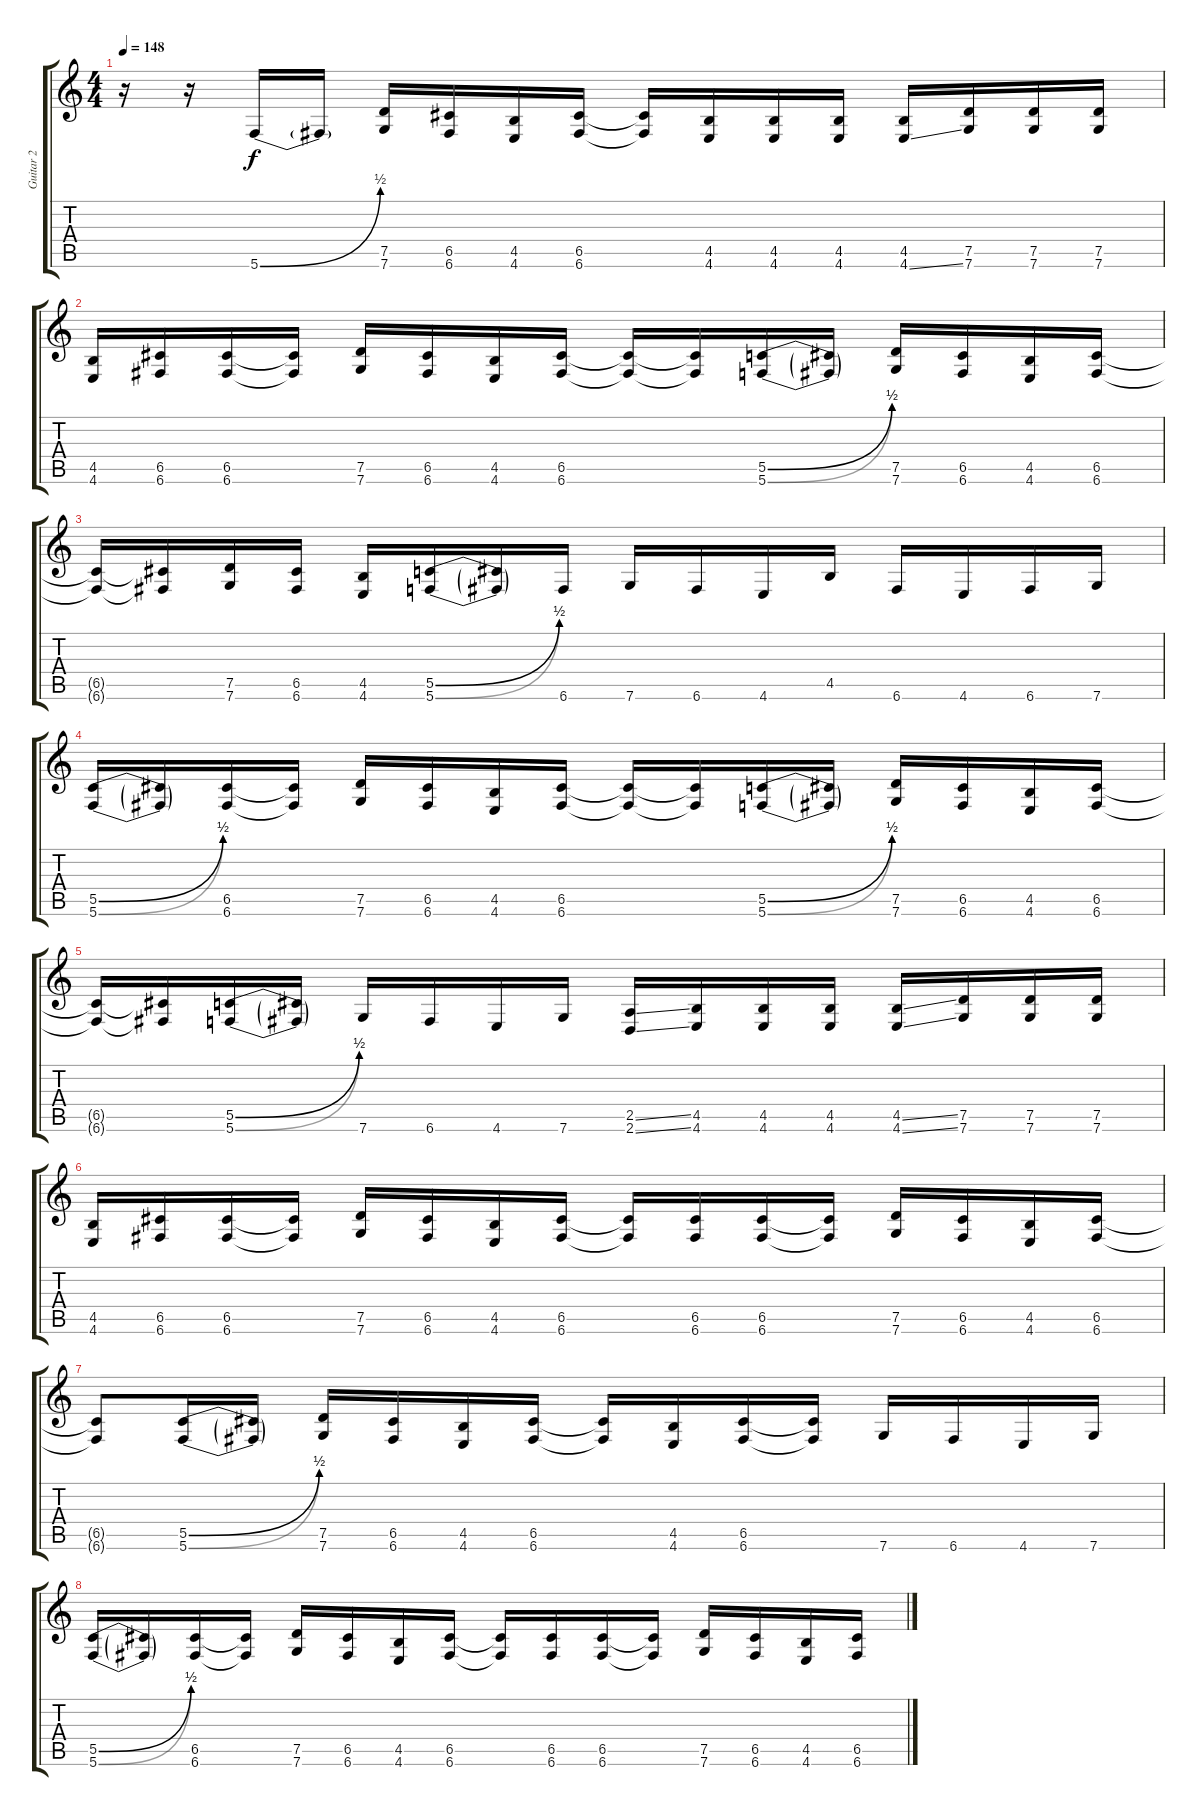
\track ("Guitar 2" "Guitar 2") {instrument overdrivenguitar}
\staff {score tabs}
\tuning (D4 A3 F3 C3 G2 C2) {hide}
\ts (4 4)
\tempo 148
\clef g2
\ks c
r.16{dy f} r.16 5.6{be (bend 0 0 60 2)}.16 5.6{t}.16 (7.5 7.6).16 (6.5 6.6).16 (4.5 4.6).16 (6.5 6.6).16 (6.5{t} 6.6{t}).16 (4.5 4.6).16 (4.5 4.6).16 (4.5 4.6).16 (4.5 4.6{ss}).16 (7.5 7.6).16 (7.5 7.6).16 (7.5 7.6).16 |
(4.5 4.6).16 (6.5 6.6).16 (6.5 6.6).16 (6.5{t} 6.6{t}).16 (7.5 7.6).16 (6.5 6.6).16 (4.5 4.6).16 (6.5 6.6).16 (6.5{t} 6.6{t}).16 (6.5{t} 6.6{t}).16 (5.5{be (bend 0 0 60 2)} 5.6{be (bend 0 0 60 2)}).16 (5.5{t} 5.6{t}).16 (7.5 7.6).16 (6.5 6.6).16 (4.5 4.6).16 (6.5 6.6).16 |
(6.5{t} 6.6{t}).16 (6.5{t} 6.6{t}).16 (7.5 7.6).16 (6.5 6.6).16 (4.5 4.6).16 (5.5{be (bend 0 0 60 2)} 5.6{be (bend 0 0 60 2)}).16 (5.5{t} 5.6{t}).16 6.6.16 7.6.16 6.6.16 4.6.16 4.5.16 6.6.16 4.6.16 6.6.16 7.6.16 |
(5.5{be (bend 0 0 60 2)} 5.6{be (bend 0 0 60 2)}).16 (5.5{t} 5.6{t}).16 (6.5 6.6).16 (6.5{t} 6.6{t}).16 (7.5 7.6).16 (6.5 6.6).16 (4.5 4.6).16 (6.5 6.6).16 (6.5{t} 6.6{t}).16 (6.5{t} 6.6{t}).16 (5.5{be (bend 0 0 60 2)} 5.6{be (bend 0 0 60 2)}).16 (5.5{t} 5.6{t}).16 (7.5 7.6).16 (6.5 6.6).16 (4.5 4.6).16 (6.5 6.6).16 |
(6.5{t} 6.6{t}).16 (6.5{t} 6.6{t}).16 (5.5{be (bend 0 0 60 2)} 5.6{be (bend 0 0 60 2)}).16 (5.5{t} 5.6{t}).16 7.6.16 6.6.16 4.6.16 7.6.16 (2.5{ss} 2.6{ss}).16 (4.5 4.6).16 (4.5 4.6).16 (4.5 4.6).16 (4.5{ss} 4.6{ss}).16 (7.5 7.6).16 (7.5 7.6).16 (7.5 7.6).16 |
(4.5 4.6).16 (6.5 6.6).16 (6.5 6.6).16 (6.5{t} 6.6{t}).16 (7.5 7.6).16 (6.5 6.6).16 (4.5 4.6).16 (6.5 6.6).16 (6.5{t} 6.6{t}).16 (6.5 6.6).16 (6.5 6.6).16 (6.5{t} 6.6{t}).16 (7.5 7.6).16 (6.5 6.6).16 (4.5 4.6).16 (6.5 6.6).16 |
(6.5{t} 6.6{t}).8 (5.5{be (bend 0 0 60 2)} 5.6{be (bend 0 0 60 2)}).16 (5.5{t} 5.6{t}).16 (7.5 7.6).16 (6.5 6.6).16 (4.5 4.6).16 (6.5 6.6).16 (6.5{t} 6.6{t}).16 (4.5 4.6).16 (6.5 6.6).16 (6.5{t} 6.6{t}).16 7.6.16 6.6.16 4.6.16 7.6.16 |
(5.5{be (bend 0 0 60 2)} 5.6{be (bend 0 0 60 2)}).16 (5.5{t} 5.6{t}).16 (6.5 6.6).16 (6.5{t} 6.6{t}).16 (7.5 7.6).16 (6.5 6.6).16 (4.5 4.6).16 (6.5 6.6).16 (6.5{t} 6.6{t}).16 (6.5 6.6).16 (6.5 6.6).16 (6.5{t} 6.6{t}).16 (7.5 7.6).16 (6.5 6.6).16 (4.5 4.6).16 (6.5 6.6).16
